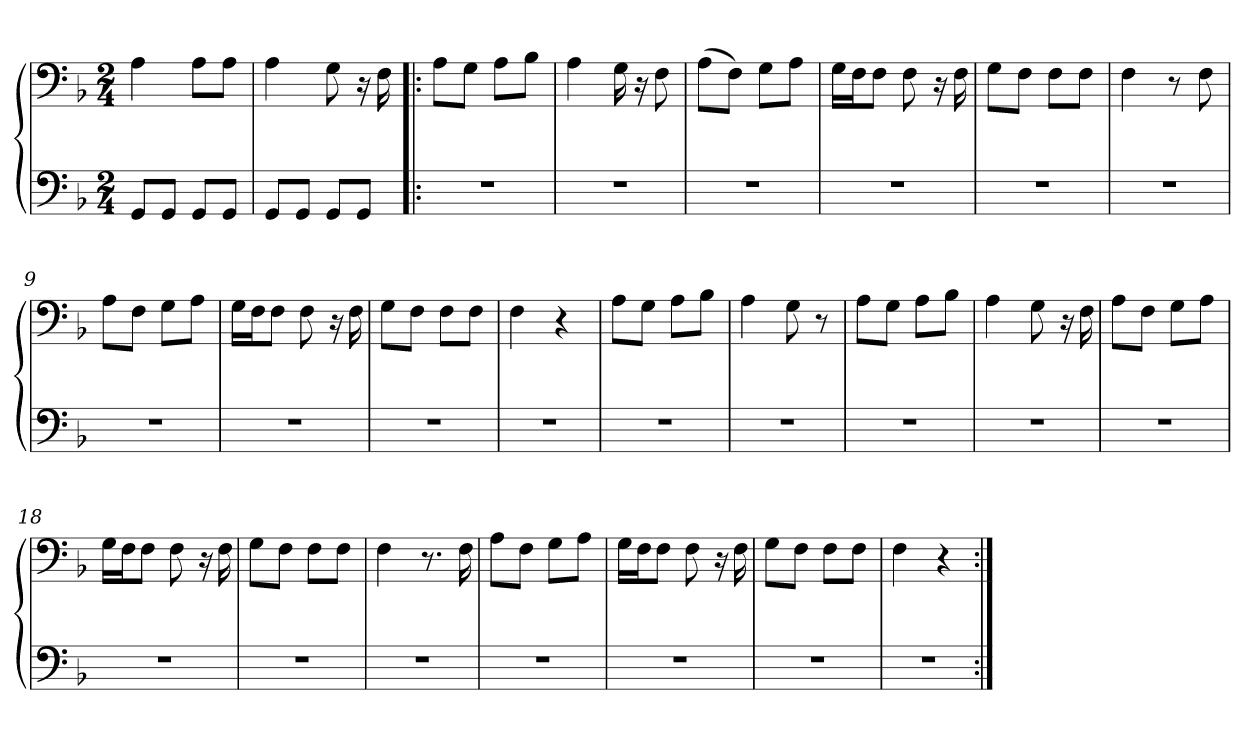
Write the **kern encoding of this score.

**kern	**kern
*part1	*part1
*staff2	*staff1
*clefF4	*clefF4
*k[b-]	*k[b-]
*M2/4	*M2/4
=1	=1
8GG/L	4A\
8GG/J	.
8GG/L	8A\L
8GG/J	8A\J
=2	=2
8GG/L	4A\
8GG/J	.
8GG/L	8G\
8GG/J	16r
.	16F\
=3!|:	=3!|:
2r	8A\L
.	8G\J
.	8A\L
.	8B-\J
=4	=4
2r	4A\
.	16G\
.	16r
.	8F\
=5	=5
2r	(8A\L
.	8F\J)
.	8G\L
.	8A\J
=6	=6
2r	16G\LL
.	16F\J
.	8F\J
.	8F\
.	16r
.	16F\
=7	=7
2r	8G\L
.	8F\J
.	8F\L
.	8F\J
=8	=8
2r	4F\
.	8r
.	8F\
=9	=9
2r	8A\L
.	8F\J
.	8G\L
.	8A\J
=10	=10
2r	16G\LL
.	16F\J
.	8F\J
.	8F\
.	16r
.	16F\
=11	=11
2r	8G\L
.	8F\J
.	8F\L
.	8F\J
=12	=12
2r	4F\
.	4r
=13	=13
2r	8A\L
.	8G\J
.	8A\L
.	8B-\J
=14	=14
2r	4A\
.	8G\
.	8r
=15	=15
2r	8A\L
.	8G\J
.	8A\L
.	8B-\J
=16	=16
2r	4A\
.	8G\
.	16r
.	16F\
=17	=17
2r	8A\L
.	8F\J
.	8G\L
.	8A\J
=18	=18
2r	16G\LL
.	16F\J
.	8F\J
.	8F\
.	16r
.	16F\
=19	=19
2r	8G\L
.	8F\J
.	8F\L
.	8F\J
=20	=20
2r	4F\
.	8.r
.	16F\
=21	=21
2r	8A\L
.	8F\J
.	8G\L
.	8A\J
=22	=22
2r	16G\LL
.	16F\J
.	8F\J
.	8F\
.	16r
.	16F\
=23	=23
2r	8G\L
.	8F\J
.	8F\L
.	8F\J
=24	=24
2r	4F\
.	4r
=:|!	=:|!
*-	*-
